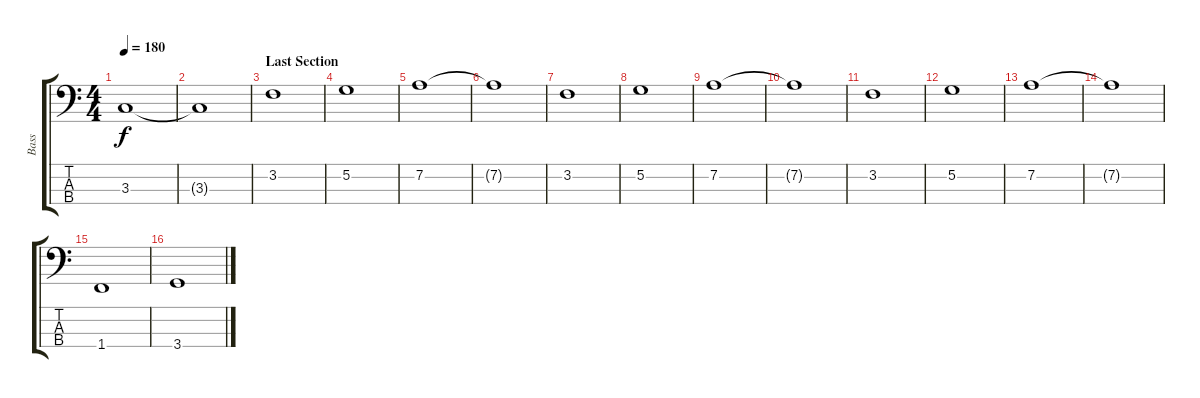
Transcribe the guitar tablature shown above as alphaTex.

\track ("Bass" "Bass") {instrument electricbassfinger}
\staff {score tabs}
\tuning (G2 D2 A1 E1) {hide}
\ts (4 4)
\tempo 180
\clef f4
\ks c
3.3.1{dy f} |
3.3{t}.1 |
\section ("" "Last Section")
3.2.1 |
5.2.1 |
7.2.1 |
7.2{t}.1 |
3.2.1 |
5.2.1 |
7.2.1 |
7.2{t}.1 |
3.2.1 |
5.2.1 |
7.2.1 |
7.2{t}.1 |
1.4.1 |
3.4.1
